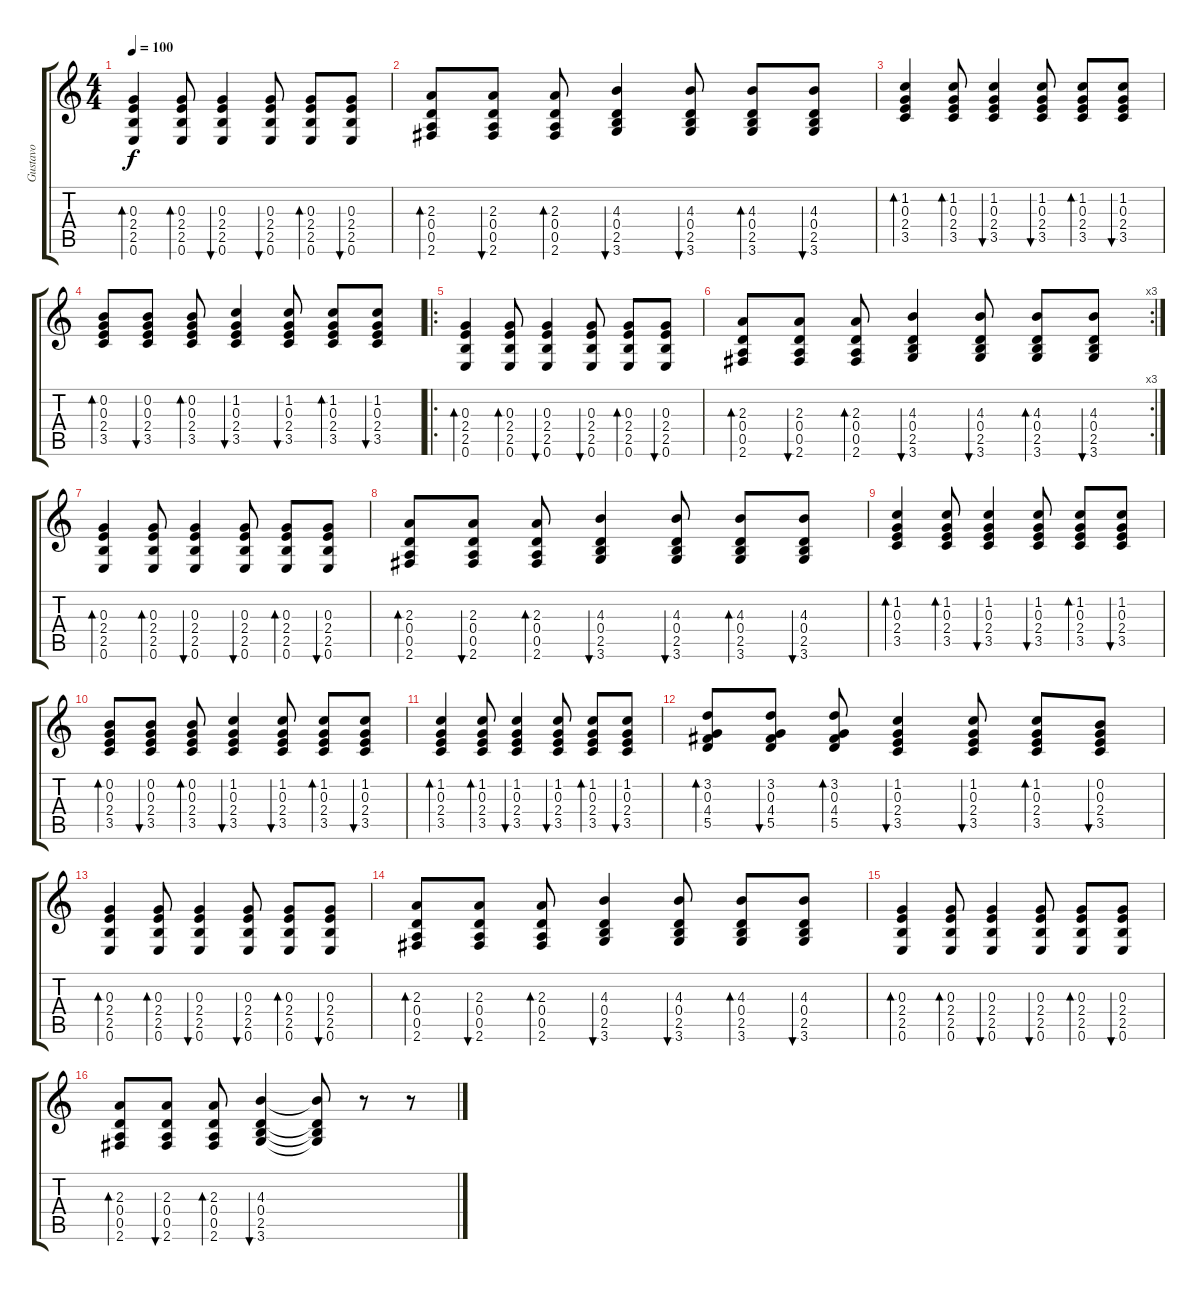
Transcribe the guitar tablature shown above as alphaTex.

\track ("Gustavo" "Gustavo") {instrument acousticguitarsteel}
\staff {score tabs}
\tuning (E4 B3 G3 D3 A2 E2) {hide}
\ts (4 4)
\tempo 100
\clef g2
\ks c
(0.3 2.4 2.5 0.6).4{bd 60 dy f} (0.3 2.4 2.5 0.6).8{bd 60} (0.3 2.4 2.5 0.6).4{bu 60} (0.3 2.4 2.5 0.6).8{bu 60} (0.3 2.4 2.5 0.6).8{bd 60} (0.3 2.4 2.5 0.6).8{bu 60} |
(2.3 0.4 0.5 2.6).8{bd 60} (2.3 0.4 0.5 2.6).8{bu 60} (2.3 0.4 0.5 2.6).8{bd 60} (4.3 0.4 2.5 3.6).4{bu 60} (4.3 0.4 2.5 3.6).8{bu 60} (4.3 0.4 2.5 3.6).8{bd 60} (4.3 0.4 2.5 3.6).8{bu 60} |
(1.2 0.3 2.4 3.5).4{bd 60} (1.2 0.3 2.4 3.5).8{bd 60} (1.2 0.3 2.4 3.5).4{bu 60} (1.2 0.3 2.4 3.5).8{bu 60} (1.2 0.3 2.4 3.5).8{bd 60} (1.2 0.3 2.4 3.5).8{bu 60} |
(0.2 0.3 2.4 3.5).8{bd 60} (0.2 0.3 2.4 3.5).8{bu 60} (0.2 0.3 2.4 3.5).8{bd 60} (1.2 0.3 2.4 3.5).4{bu 60} (1.2 0.3 2.4 3.5).8{bu 60} (1.2 0.3 2.4 3.5).8{bd 60} (1.2 0.3 2.4 3.5).8{bu 60} |
\ro
(0.3 2.4 2.5 0.6).4{bd 60} (0.3 2.4 2.5 0.6).8{bd 60} (0.3 2.4 2.5 0.6).4{bu 60} (0.3 2.4 2.5 0.6).8{bu 60} (0.3 2.4 2.5 0.6).8{bd 60} (0.3 2.4 2.5 0.6).8{bu 60} |
\rc 3
(2.3 0.4 0.5 2.6).8{bd 60} (2.3 0.4 0.5 2.6).8{bu 60} (2.3 0.4 0.5 2.6).8{bd 60} (4.3 0.4 2.5 3.6).4{bu 60} (4.3 0.4 2.5 3.6).8{bu 60} (4.3 0.4 2.5 3.6).8{bd 60} (4.3 0.4 2.5 3.6).8{bu 60} |
(0.3 2.4 2.5 0.6).4{bd 60} (0.3 2.4 2.5 0.6).8{bd 60} (0.3 2.4 2.5 0.6).4{bu 60} (0.3 2.4 2.5 0.6).8{bu 60} (0.3 2.4 2.5 0.6).8{bd 60} (0.3 2.4 2.5 0.6).8{bu 60} |
(2.3 0.4 0.5 2.6).8{bd 60} (2.3 0.4 0.5 2.6).8{bu 60} (2.3 0.4 0.5 2.6).8{bd 60} (4.3 0.4 2.5 3.6).4{bu 60} (4.3 0.4 2.5 3.6).8{bu 60} (4.3 0.4 2.5 3.6).8{bd 60} (4.3 0.4 2.5 3.6).8{bu 60} |
(1.2 0.3 2.4 3.5).4{bd 60} (1.2 0.3 2.4 3.5).8{bd 60} (1.2 0.3 2.4 3.5).4{bu 60} (1.2 0.3 2.4 3.5).8{bu 60} (1.2 0.3 2.4 3.5).8{bd 60} (1.2 0.3 2.4 3.5).8{bu 60} |
(0.2 0.3 2.4 3.5).8{bd 60} (0.2 0.3 2.4 3.5).8{bu 60} (0.2 0.3 2.4 3.5).8{bd 60} (1.2 0.3 2.4 3.5).4{bu 60} (1.2 0.3 2.4 3.5).8{bu 60} (1.2 0.3 2.4 3.5).8{bd 60} (1.2 0.3 2.4 3.5).8{bu 60} |
(1.2 0.3 2.4 3.5).4{bd 60} (1.2 0.3 2.4 3.5).8{bd 60} (1.2 0.3 2.4 3.5).4{bu 60} (1.2 0.3 2.4 3.5).8{bu 60} (1.2 0.3 2.4 3.5).8{bd 60} (1.2 0.3 2.4 3.5).8{bu 60} |
(3.2 0.3 4.4 5.5).8{bd 60} (3.2 0.3 4.4 5.5).8{bu 60} (3.2 0.3 4.4 5.5).8{bd 60} (1.2 0.3 2.4 3.5).4{bu 60} (1.2 0.3 2.4 3.5).8{bu 60} (1.2 0.3 2.4 3.5).8{bd 60} (0.2 0.3 2.4 3.5).8{bu 60} |
(0.3 2.4 2.5 0.6).4{bd 60} (0.3 2.4 2.5 0.6).8{bd 60} (0.3 2.4 2.5 0.6).4{bu 60} (0.3 2.4 2.5 0.6).8{bu 60} (0.3 2.4 2.5 0.6).8{bd 60} (0.3 2.4 2.5 0.6).8{bu 60} |
(2.3 0.4 0.5 2.6).8{bd 60} (2.3 0.4 0.5 2.6).8{bu 60} (2.3 0.4 0.5 2.6).8{bd 60} (4.3 0.4 2.5 3.6).4{bu 60} (4.3 0.4 2.5 3.6).8{bu 60} (4.3 0.4 2.5 3.6).8{bd 60} (4.3 0.4 2.5 3.6).8{bu 60} |
(0.3 2.4 2.5 0.6).4{bd 60} (0.3 2.4 2.5 0.6).8{bd 60} (0.3 2.4 2.5 0.6).4{bu 60} (0.3 2.4 2.5 0.6).8{bu 60} (0.3 2.4 2.5 0.6).8{bd 60} (0.3 2.4 2.5 0.6).8{bu 60} |
(2.3 0.4 0.5 2.6).8{bd 60} (2.3 0.4 0.5 2.6).8{bu 60} (2.3 0.4 0.5 2.6).8{bd 60} (4.3 0.4 2.5 3.6).4{bu 60} (4.3{t} 0.4{t} 2.5{t} 3.6{t}).8 r.8 r.8
